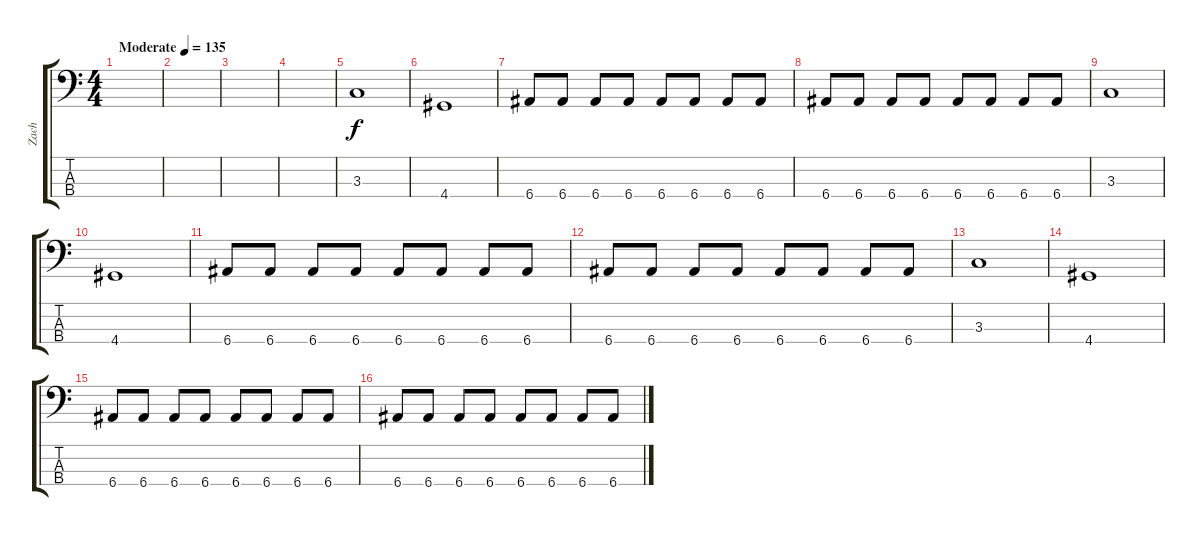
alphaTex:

\track ("Zach" "Zach") {instrument electricbasspick}
\staff {score tabs}
\tuning (G2 D2 A1 E1) {hide}
\ts (4 4)
\tempo (135 "Moderate")
\clef f4
\ks c
|
|
|
|
3.3.1 |
4.4.1 |
6.4.8 6.4.8 6.4.8 6.4.8 6.4.8 6.4.8 6.4.8 6.4.8 |
6.4.8 6.4.8 6.4.8 6.4.8 6.4.8 6.4.8 6.4.8 6.4.8 |
3.3.1 |
4.4.1 |
6.4.8 6.4.8 6.4.8 6.4.8 6.4.8 6.4.8 6.4.8 6.4.8 |
6.4.8 6.4.8 6.4.8 6.4.8 6.4.8 6.4.8 6.4.8 6.4.8 |
3.3.1 |
4.4.1 |
6.4.8 6.4.8 6.4.8 6.4.8 6.4.8 6.4.8 6.4.8 6.4.8 |
6.4.8 6.4.8 6.4.8 6.4.8 6.4.8 6.4.8 6.4.8 6.4.8
